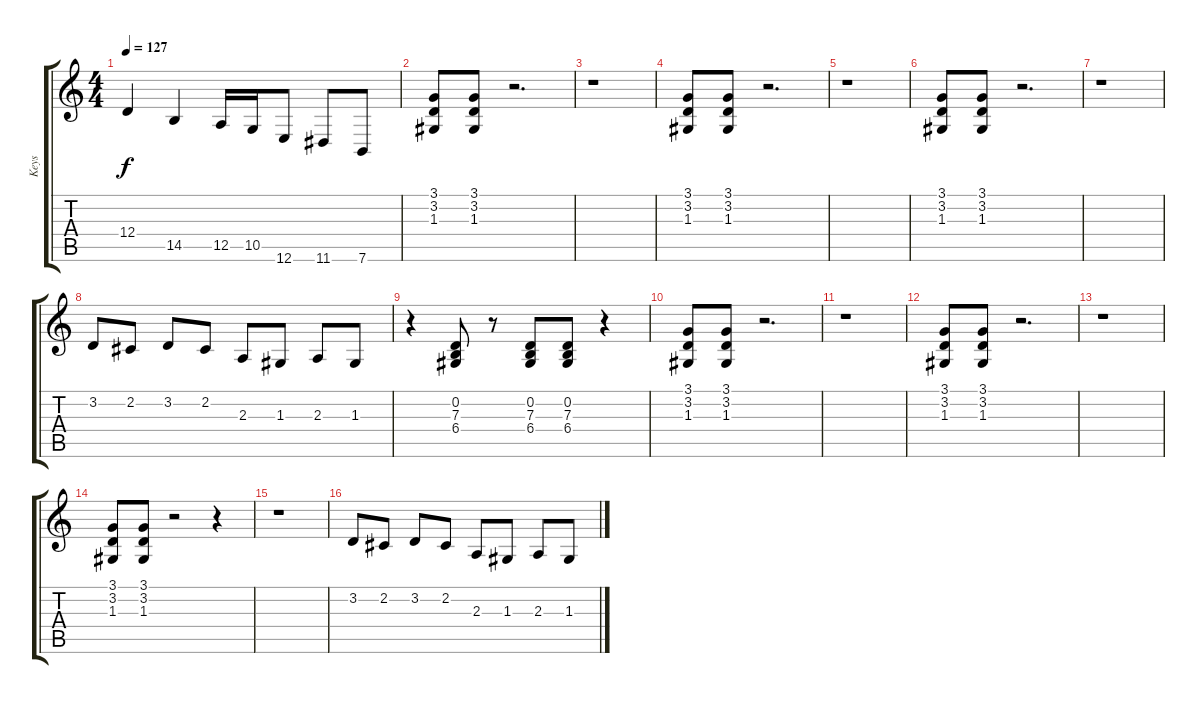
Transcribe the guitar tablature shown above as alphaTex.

\track ("Keys" "Keys") {instrument rockorgan}
\staff {score tabs}
\tuning (E4 B3 G3 D3 A2 E2) {hide}
\ts (4 4)
\tempo 127
\clef g2
\ks c
12.4.4{dy f} 14.5.4 12.5.16 10.5.16 12.6.8 11.6.8 7.6.8 |
(3.1 3.2 1.3).8 (3.1 3.2 1.3).8 r.2{d} |
r.1 |
(3.1 3.2 1.3).8 (3.1 3.2 1.3).8 r.2{d} |
r.1 |
(3.1 3.2 1.3).8 (3.1 3.2 1.3).8 r.2{d} |
r.1 |
3.2.8 2.2.8 3.2.8 2.2.8 2.3.8 1.3.8 2.3.8 1.3.8 |
r.4 (0.2 7.3 6.4).8 r.8 (0.2 7.3 6.4).8 (0.2 7.3 6.4).8 r.4 |
(3.1 3.2 1.3).8 (3.1 3.2 1.3).8 r.2{d} |
r.1 |
(3.1 3.2 1.3).8 (3.1 3.2 1.3).8 r.2{d} |
r.1 |
(3.1 3.2 1.3).8 (3.1 3.2 1.3).8 r.2 r.4 |
r.1 |
3.2.8 2.2.8 3.2.8 2.2.8 2.3.8 1.3.8 2.3.8 1.3.8
